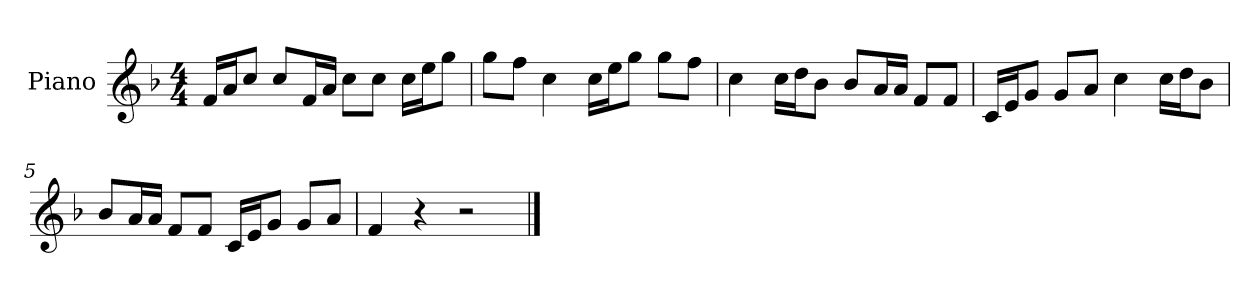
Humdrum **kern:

**kern
*part1
*staff1
*I"Piano
*I'P-no
*clefG2
*k[b-]
*M4/4
*MM90
=1
16f/LL
16a/J
8cc/J
8cc/L
16f/L
16a/JJ
8cc\L
8cc\J
16cc\LL
16ee\J
8gg\J
=2
8gg\L
8ff\J
4cc\
16cc\LL
16ee\J
8gg\J
8gg\L
8ff\J
=3
4cc\
16cc\LL
16dd\J
8b-\J
8b-/L
16a/L
16a/JJ
8f/L
8f/J
=4
16c/LL
16e/J
8g/J
8g/L
8a/J
4cc\
16cc\LL
16dd\J
8b-\J
!!LO:LB:g=z
=5
8b-/L
16a/L
16a/JJ
8f/L
8f/J
16c/LL
16e/J
8g/J
8g/L
8a/J
=6
4f/
4r
2r
==
*-
